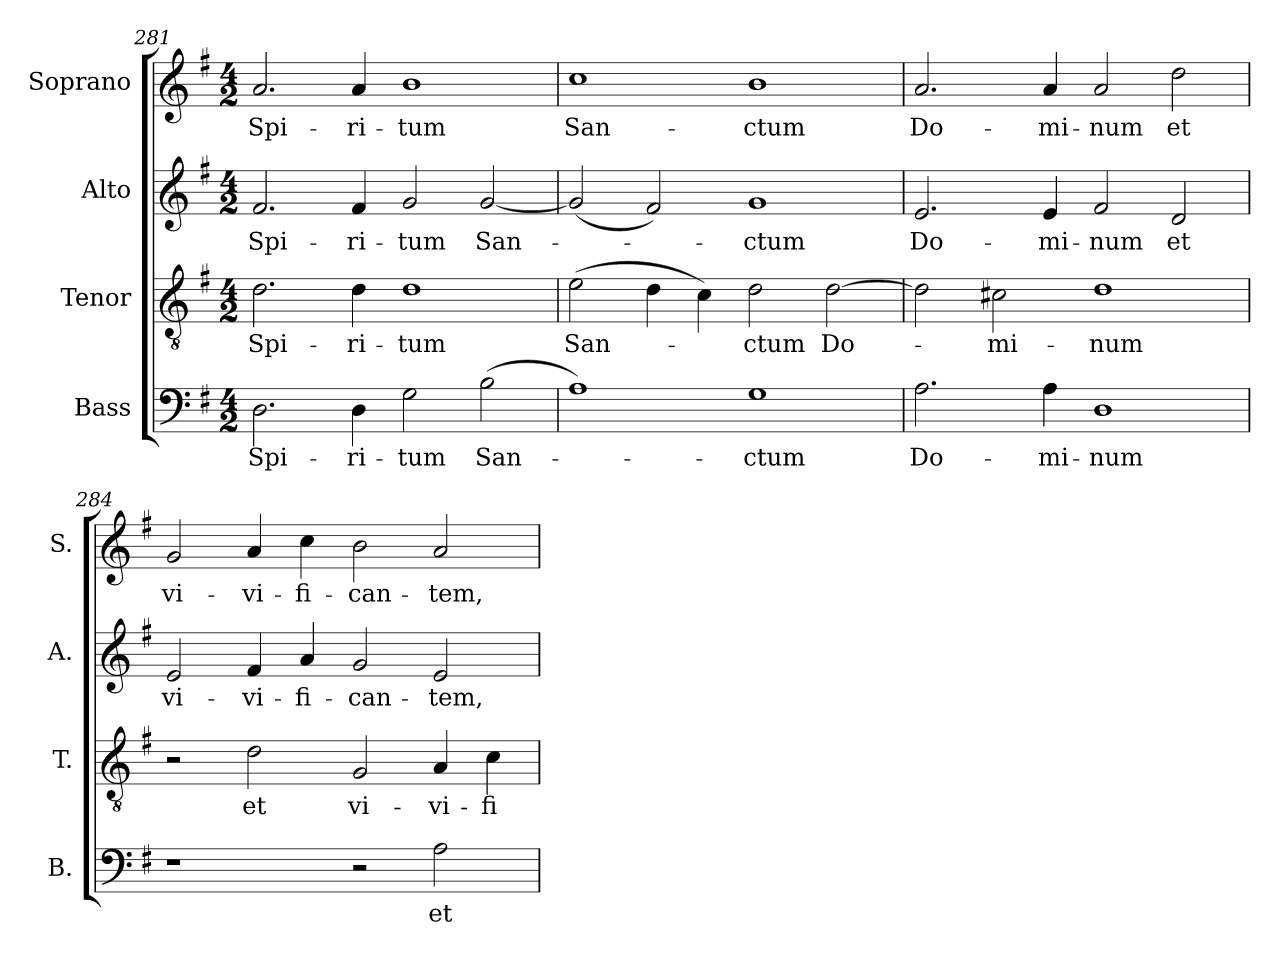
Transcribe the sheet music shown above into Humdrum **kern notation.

**kern	**text	**kern	**text	**kern	**text	**kern	**text
*part4	*part4	*part3	*part3	*part2	*part2	*part1	*part1
*staff4	*staff4	*staff3	*staff3	*staff2	*staff2	*staff1	*staff1
*I"Bass	*	*I"Tenor	*	*I"Alto	*	*I"Soprano	*
*I'B.	*	*I'T.	*	*I'A.	*	*I'S.	*
*clefF4	*	*clefGv2	*	*clefG2	*	*clefG2	*
*	*	*ITrd7c12	*	*	*	*	*
*k[f#]	*	*k[f#]	*	*k[f#]	*	*k[f#]	*
*G:	*	*G:	*	*G:	*	*G:	*
*M4/2	*	*M4/2	*	*M4/2	*	*M4/2	*
=281	=281	=281	=281	=281	=281	=281	=281
!	!LO:LY:b:color=#000000	!	!	!	!	!	!
!	!	!	!LO:LY:b:color=#000000	!	!	!	!
!	!	!	!	!	!LO:LY:b:color=#000000	!	!
!	!	!	!	!	!	!	!LO:LY:b:color=#000000
2.Di\	Spi-	2.Di\	Spi-	2.f#i/	Spi-	2.ai/	Spi-
!	!LO:LY:b:color=#000000	!	!	!	!	!	!
!	!	!	!LO:LY:b:color=#000000	!	!	!	!
!	!	!	!	!	!LO:LY:b:color=#000000	!	!
!	!	!	!	!	!	!	!LO:LY:b:color=#000000
4Di\	-ri-	4Di\	-ri-	4f#i/	-ri-	4ai/	-ri-
!	!LO:LY:b:color=#000000	!	!	!	!	!	!
!	!	!	!LO:LY:b:color=#000000	!	!	!	!
!	!	!	!	!	!LO:LY:b:color=#000000	!	!
!	!	!	!	!	!	!	!LO:LY:b:color=#000000
2Gi\	-tum	1Di	-tum	2gi/	-tum	1bi	-tum
!	!LO:LY:b:color=#000000	!	!	!	!	!	!
!	!	!	!	!	!LO:LY:b:color=#000000	!	!
(2Bi\	San-	.	.	[2gi/	San-	.	.
!!LO:LB:g=z
=282	=282	=282	=282	=282	=282	=282	=282
!	!	!	!LO:LY:b:color=#000000	!	!	!	!
!	!	!	!	!	!	!	!LO:LY:b:color=#000000
1Ai)	.	(2Ei\	San-	(2gi/]	.	1cci	San-
.	.	4Di\	.	2f#i/)	.	.	.
.	.	4Ci\)	.	.	.	.	.
!	!LO:LY:b:color=#000000	!	!	!	!	!	!
!	!	!	!LO:LY:b:color=#000000	!	!	!	!
!	!	!	!	!	!LO:LY:b:color=#000000	!	!
!	!	!	!	!	!	!	!LO:LY:b:color=#000000
1Gi	-ctum	2Di\	-ctum	1gi	-ctum	1bi	-ctum
!	!	!	!LO:LY:b:color=#000000	!	!	!	!
.	.	[2Di\	Do-	.	.	.	.
=283	=283	=283	=283	=283	=283	=283	=283
!	!LO:LY:b:color=#000000	!	!	!	!	!	!
!	!	!	!	!	!LO:LY:b:color=#000000	!	!
!	!	!	!	!	!	!	!LO:LY:b:color=#000000
2.Ai\	Do-	2Di\]	.	2.ei/	Do-	2.ai/	Do-
!	!	!	!LO:LY:b:color=#000000	!	!	!	!
.	.	2C#Xi\	-mi-	.	.	.	.
!	!LO:LY:b:color=#000000	!	!	!	!	!	!
!	!	!	!	!	!LO:LY:b:color=#000000	!	!
!	!	!	!	!	!	!	!LO:LY:b:color=#000000
4Ai\	-mi-	.	.	4ei/	-mi-	4ai/	-mi-
!	!LO:LY:b:color=#000000	!	!	!	!	!	!
!	!	!	!LO:LY:b:color=#000000	!	!	!	!
!	!	!	!	!	!LO:LY:b:color=#000000	!	!
!	!	!	!	!	!	!	!LO:LY:b:color=#000000
1Di	-num	1Di	-num	2f#i/	-num	2ai/	-num
!	!	!	!	!	!LO:LY:b:color=#000000	!	!
!	!	!	!	!	!	!	!LO:LY:b:color=#000000
.	.	.	.	2di/	et	2ddi\	et
=284	=284	=284	=284	=284	=284	=284	=284
!	!	!	!	!	!LO:LY:b:color=#000000	!	!
!	!	!	!	!	!	!	!LO:LY:b:color=#000000
1r	.	2r	.	2ei/	vi-	2gi/	vi-
!	!	!	!LO:LY:b:color=#000000	!	!	!	!
!	!	!	!	!	!LO:LY:b:color=#000000	!	!
!	!	!	!	!	!	!	!LO:LY:b:color=#000000
.	.	2Di\	et	4f#i/	-vi-	4ai/	-vi-
!	!	!	!	!	!LO:LY:b:color=#000000	!	!
!	!	!	!	!	!	!	!LO:LY:b:color=#000000
.	.	.	.	4ai/	-fi-	4cci\	-fi-
!	!	!	!LO:LY:b:color=#000000	!	!	!	!
!	!	!	!	!	!LO:LY:b:color=#000000	!	!
!	!	!	!	!	!	!	!LO:LY:b:color=#000000
2r	.	2GGi/	vi-	2gi/	-can-	2bi\	-can-
!	!LO:LY:b:color=#000000	!	!	!	!	!	!
!	!	!	!LO:LY:b:color=#000000	!	!	!	!
!	!	!	!	!	!LO:LY:b:color=#000000	!	!
!	!	!	!	!	!	!	!LO:LY:b:color=#000000
2Ai\	et	4AAi/	-vi-	2ei/	-tem,	2ai/	-tem,
!	!	!	!LO:LY:b:color=#000000	!	!	!	!
.	.	4Ci\	-fi-	.	.	.	.
=	=	=	=	=	=	=	=
*-	*-	*-	*-	*-	*-	*-	*-
